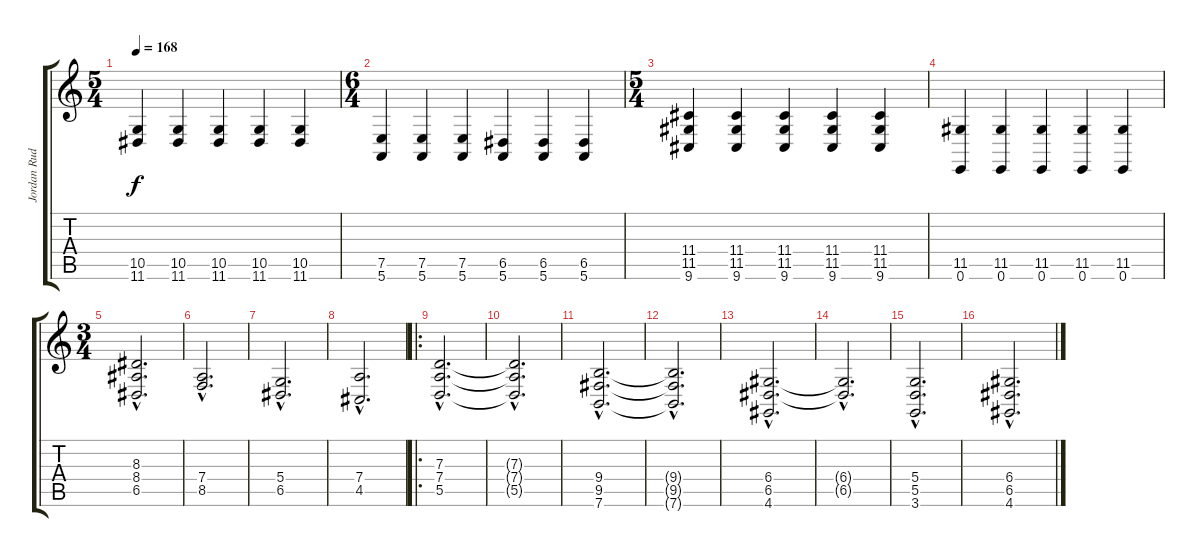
\track ("Jordan Rudess - Keyboard" "Jordan Rud") {instrument stringensemble1}
\staff {score tabs}
\tuning (E4 B3 G3 D3 A2 E2) {hide}
\ts (5 4)
\tempo 168
\clef g2
\ks c
(10.5 11.6).4{dy f} (10.5 11.6).4 (10.5 11.6).4 (10.5 11.6).4 (10.5 11.6).4 |
\ts (6 4)
(7.5 5.6).4 (7.5 5.6).4 (7.5 5.6).4 (6.5 5.6).4 (6.5 5.6).4 (6.5 5.6).4 |
\ts (5 4)
(11.4 11.5 9.6).4 (11.4 11.5 9.6).4 (11.4 11.5 9.6).4 (11.4 11.5 9.6).4 (11.4 11.5 9.6).4 |
(11.5 0.6).4 (11.5 0.6).4 (11.5 0.6).4 (11.5 0.6).4 (11.5 0.6).4 |
\ts (3 4)
(8.3{hac} 8.4{hac} 6.5{hac}).2{d} |
(7.4{hac} 8.5{hac}).2{d} |
(5.4{hac} 6.5{hac}).2{d} |
(7.4{hac} 4.5{hac}).2{d} |
\ro
(7.3{hac} 7.4{hac} 5.5{hac}).2{d} |
(7.3{hac t} 7.4{hac t} 5.5{hac t}).2{d} |
(9.4{hac} 9.5{hac} 7.6{hac}).2{d} |
(9.4{hac t} 9.5{hac t} 7.6{hac t}).2{d} |
(6.4{hac} 6.5{hac} 4.6{hac}).2{d} |
(6.4{hac t} 6.5{hac t}).2{d} |
(5.4{hac} 5.5{hac} 3.6{hac}).2{d} |
(6.4{hac} 6.5{hac} 4.6{hac}).2{d}
